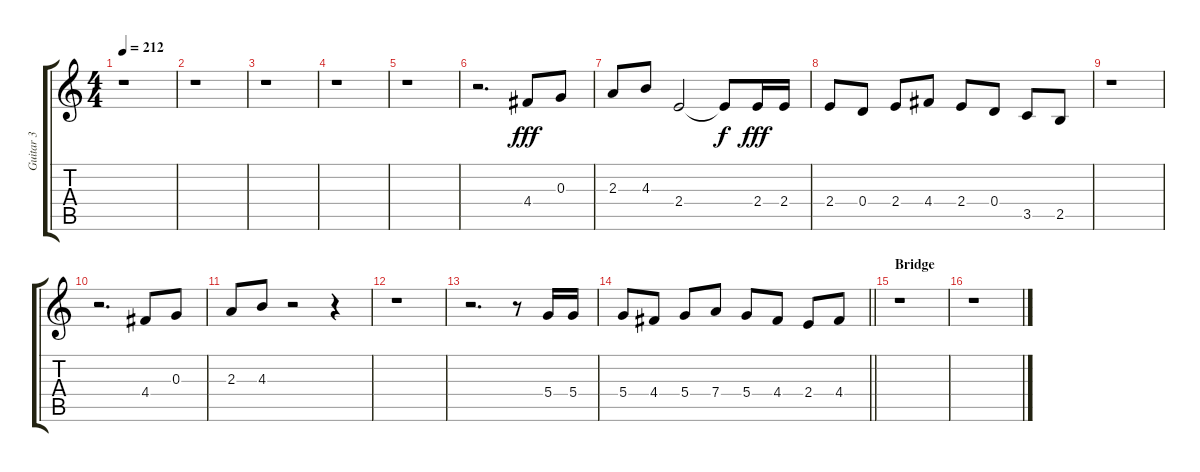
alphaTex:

\track ("Guitar 3" "Guitar 3") {instrument distortionguitar}
\staff {score tabs}
\tuning (E4 B3 G3 D3 A2 E2) {hide}
\ts (4 4)
\tempo 212
\clef g2
\ks c
r.1{dy fff} |
r.1 |
r.1 |
r.1 |
r.1 |
r.2{d instrument distortionguitar} 4.4.8 0.3.8 |
2.3.8 4.3.8 2.4.2 2.4{t}.8{dy f} 2.4.16{dy fff} 2.4.16 |
2.4.8 0.4.8 2.4.8 4.4.8 2.4.8 0.4.8 3.5.8 2.5.8 |
r.1 |
r.2{d} 4.4.8 0.3.8 |
2.3.8 4.3.8 r.2 r.4 |
r.1 |
r.2{d} r.8 5.4.16 5.4.16 |
\barLineRight lightlight
5.4.8 4.4.8 5.4.8 7.4.8 5.4.8 4.4.8 2.4.8 4.4.8 |
\section ("" "Bridge")
r.1 |
r.1
